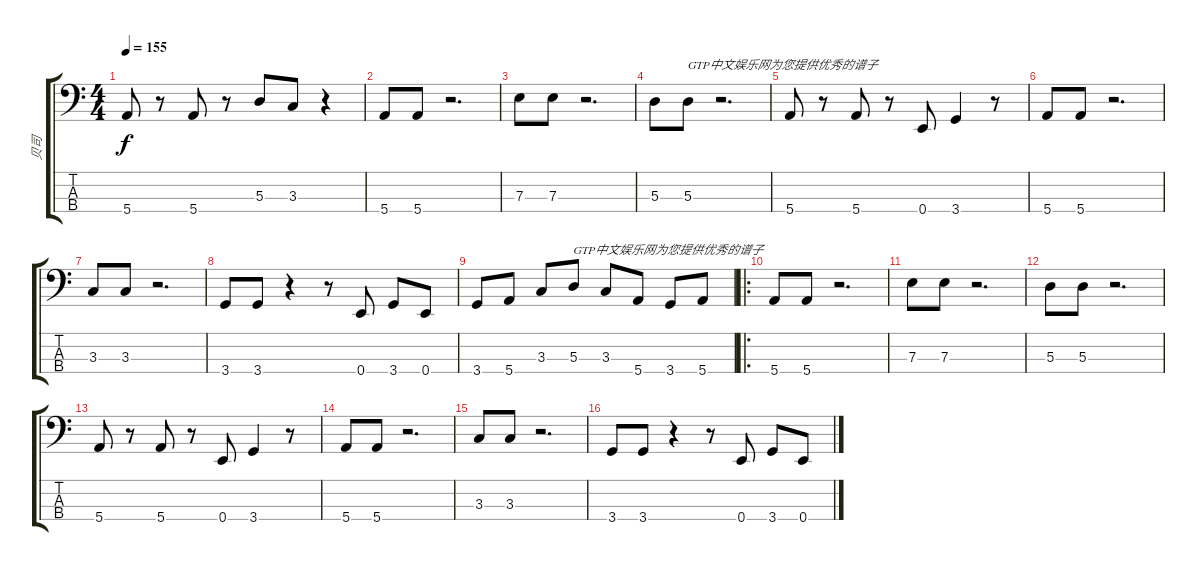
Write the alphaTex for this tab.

\track ("贝司" "贝司") {instrument electricbassfinger}
\staff {score tabs}
\tuning (G2 D2 A1 E1) {hide}
\ts (4 4)
\tempo 155
\clef f4
\ks c
5.4.8{dy f} r.8 5.4.8 r.8 5.3.8 3.3.8 r.4 |
5.4.8 5.4.8 r.2{d} |
7.3.8 7.3.8 r.2{d} |
5.3.8 5.3.8{txt "GTP中文娱乐网为您提供优秀的谱子"} r.2{d} |
5.4.8 r.8 5.4.8 r.8 0.4.8 3.4.4 r.8 |
5.4.8 5.4.8 r.2{d} |
3.3.8 3.3.8 r.2{d} |
3.4.8 3.4.8 r.4 r.8 0.4.8 3.4.8 0.4.8 |
3.4.8 5.4.8 3.3.8 5.3.8{txt "GTP中文娱乐网为您提供优秀的谱子"} 3.3.8 5.4.8 3.4.8 5.4.8 |
\ro
5.4.8 5.4.8 r.2{d} |
7.3.8 7.3.8 r.2{d} |
5.3.8 5.3.8 r.2{d} |
5.4.8 r.8 5.4.8 r.8 0.4.8 3.4.4 r.8 |
5.4.8 5.4.8 r.2{d} |
3.3.8 3.3.8 r.2{d} |
3.4.8 3.4.8 r.4 r.8 0.4.8 3.4.8 0.4.8
